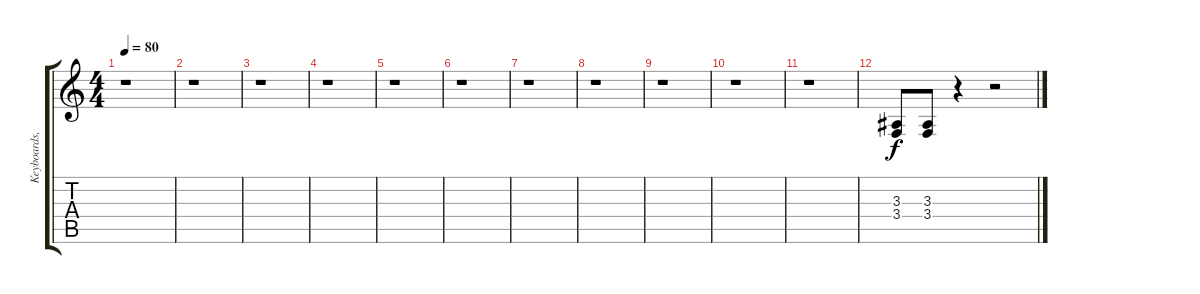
\track ("Keyboards, Additionnal Drums" "Keyboards,") {instrument taikodrum}
\staff {score tabs}
\tuning (E4 B3 G3 D3 A2 E2) {hide}
\ts (4 4)
\tempo 80
\clef g2
\ks c
r.1{dy f} |
r.1 |
r.1 |
r.1 |
r.1 |
r.1 |
r.1 |
r.1 |
r.1 |
r.1 |
r.1 |
(3.3 3.4).8 (3.3 3.4).8 r.4 r.2
